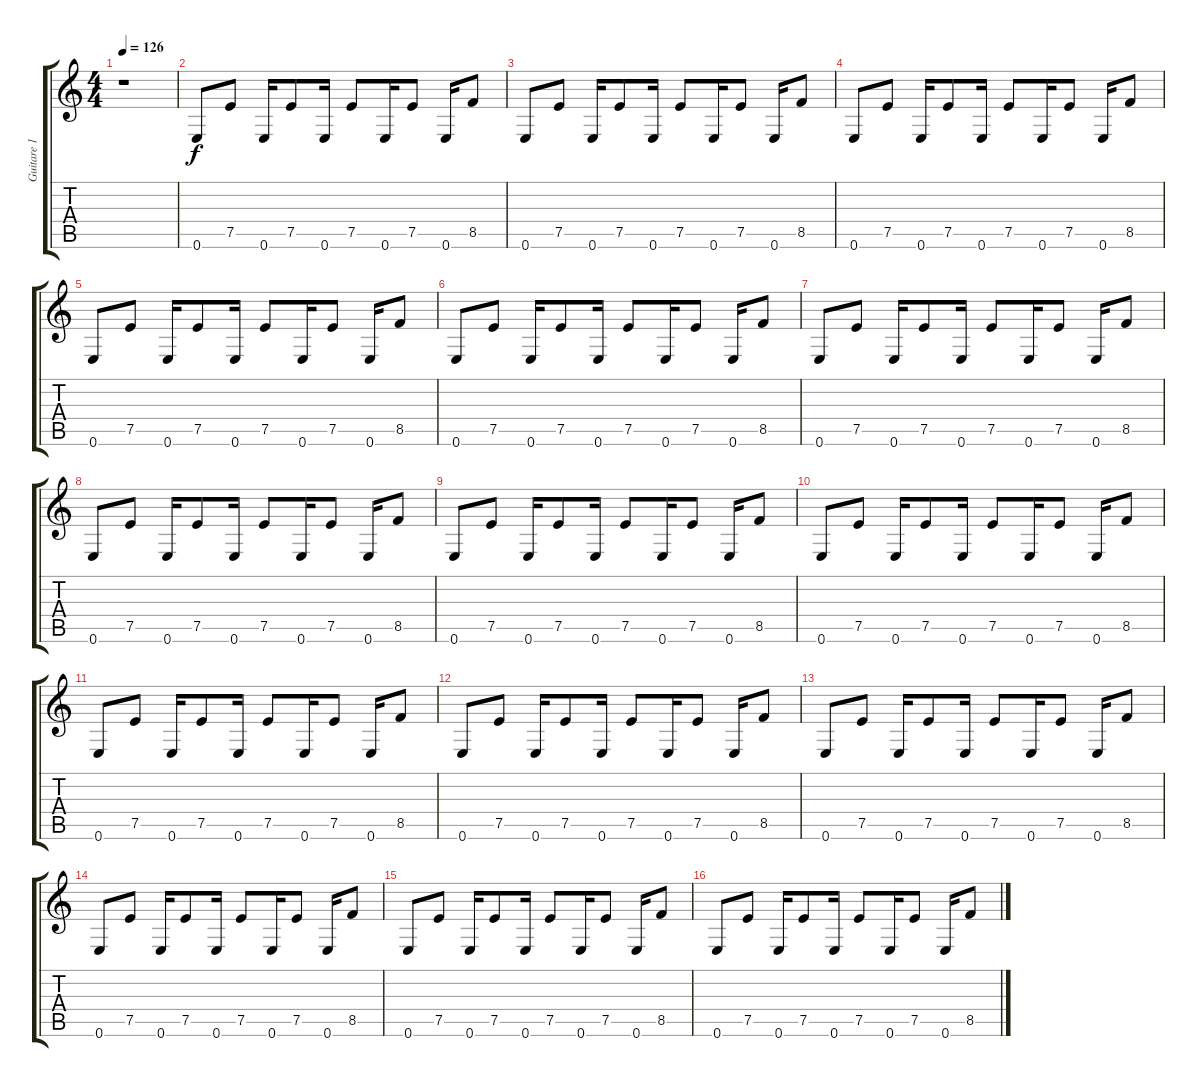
\track ("Guitare 1" "Guitare 1") {instrument distortionguitar}
\staff {score tabs}
\tuning (E4 B3 G3 D3 A2 E2) {hide}
\ts (4 4)
\tempo 126
\clef g2
\ks c
r.1{dy f instrument distortionguitar} |
0.6.8 7.5.8 0.6.16 7.5.8 0.6.16 7.5.8 0.6.16 7.5.8 0.6.16 8.5.8 |
0.6.8 7.5.8 0.6.16 7.5.8 0.6.16 7.5.8 0.6.16 7.5.8 0.6.16 8.5.8 |
0.6.8 7.5.8 0.6.16 7.5.8 0.6.16 7.5.8 0.6.16 7.5.8 0.6.16 8.5.8 |
0.6.8 7.5.8 0.6.16 7.5.8 0.6.16 7.5.8 0.6.16 7.5.8 0.6.16 8.5.8 |
0.6.8 7.5.8 0.6.16 7.5.8 0.6.16 7.5.8 0.6.16 7.5.8 0.6.16 8.5.8 |
0.6.8 7.5.8 0.6.16 7.5.8 0.6.16 7.5.8 0.6.16 7.5.8 0.6.16 8.5.8 |
0.6.8 7.5.8 0.6.16 7.5.8 0.6.16 7.5.8 0.6.16 7.5.8 0.6.16 8.5.8 |
0.6.8 7.5.8 0.6.16 7.5.8 0.6.16 7.5.8 0.6.16 7.5.8 0.6.16 8.5.8 |
0.6.8 7.5.8 0.6.16 7.5.8 0.6.16 7.5.8 0.6.16 7.5.8 0.6.16 8.5.8 |
0.6.8 7.5.8 0.6.16 7.5.8 0.6.16 7.5.8 0.6.16 7.5.8 0.6.16 8.5.8 |
0.6.8 7.5.8 0.6.16 7.5.8 0.6.16 7.5.8 0.6.16 7.5.8 0.6.16 8.5.8 |
0.6.8 7.5.8 0.6.16 7.5.8 0.6.16 7.5.8 0.6.16 7.5.8 0.6.16 8.5.8 |
0.6.8 7.5.8 0.6.16 7.5.8 0.6.16 7.5.8 0.6.16 7.5.8 0.6.16 8.5.8 |
0.6.8 7.5.8 0.6.16 7.5.8 0.6.16 7.5.8 0.6.16 7.5.8 0.6.16 8.5.8 |
0.6.8 7.5.8 0.6.16 7.5.8 0.6.16 7.5.8 0.6.16 7.5.8 0.6.16 8.5.8
